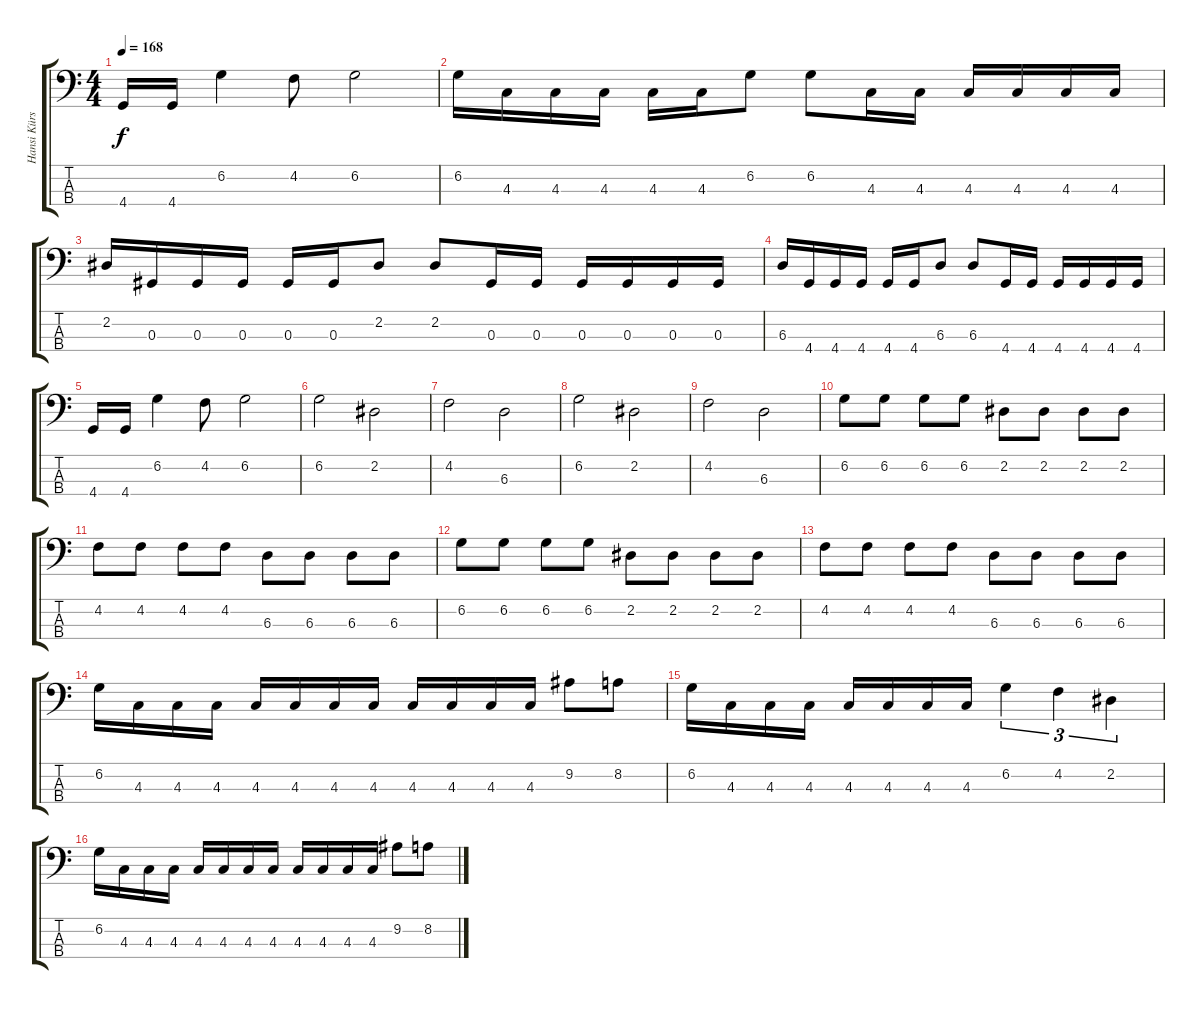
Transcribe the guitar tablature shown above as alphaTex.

\track ("Hansi Kürsch" "Hansi Kürs") {instrument electricbassfinger}
\staff {score tabs}
\tuning (Gb2 Db2 Ab1 Eb1) {hide}
\ts (4 4)
\tempo 168
\clef f4
\ks c
4.4.16{dy f} 4.4.16 6.2.4 4.2.8 6.2.2 |
6.2.16 4.3.16 4.3.16 4.3.16 4.3.16 4.3.16 6.2.8 6.2.8 4.3.16 4.3.16 4.3.16 4.3.16 4.3.16 4.3.16 |
2.2.16 0.3.16 0.3.16 0.3.16 0.3.16 0.3.16 2.2.8 2.2.8 0.3.16 0.3.16 0.3.16 0.3.16 0.3.16 0.3.16 |
6.3.16 4.4.16 4.4.16 4.4.16 4.4.16 4.4.16 6.3.8 6.3.8 4.4.16 4.4.16 4.4.16 4.4.16 4.4.16 4.4.16 |
4.4.16 4.4.16 6.2.4 4.2.8 6.2.2 |
6.2.2 2.2.2 |
4.2.2 6.3.2 |
6.2.2 2.2.2 |
4.2.2 6.3.2 |
6.2.8 6.2.8 6.2.8 6.2.8 2.2.8 2.2.8 2.2.8 2.2.8 |
4.2.8 4.2.8 4.2.8 4.2.8 6.3.8 6.3.8 6.3.8 6.3.8 |
6.2.8 6.2.8 6.2.8 6.2.8 2.2.8 2.2.8 2.2.8 2.2.8 |
4.2.8 4.2.8 4.2.8 4.2.8 6.3.8 6.3.8 6.3.8 6.3.8 |
6.2.16 4.3.16 4.3.16 4.3.16 4.3.16 4.3.16 4.3.16 4.3.16 4.3.16 4.3.16 4.3.16 4.3.16 9.2.8 8.2.8 |
6.2.16 4.3.16 4.3.16 4.3.16 4.3.16 4.3.16 4.3.16 4.3.16 6.2.4{tu (3 2)} 4.2.4{tu (3 2)} 2.2.4{tu (3 2)} |
6.2.16 4.3.16 4.3.16 4.3.16 4.3.16 4.3.16 4.3.16 4.3.16 4.3.16 4.3.16 4.3.16 4.3.16 9.2.8 8.2.8
